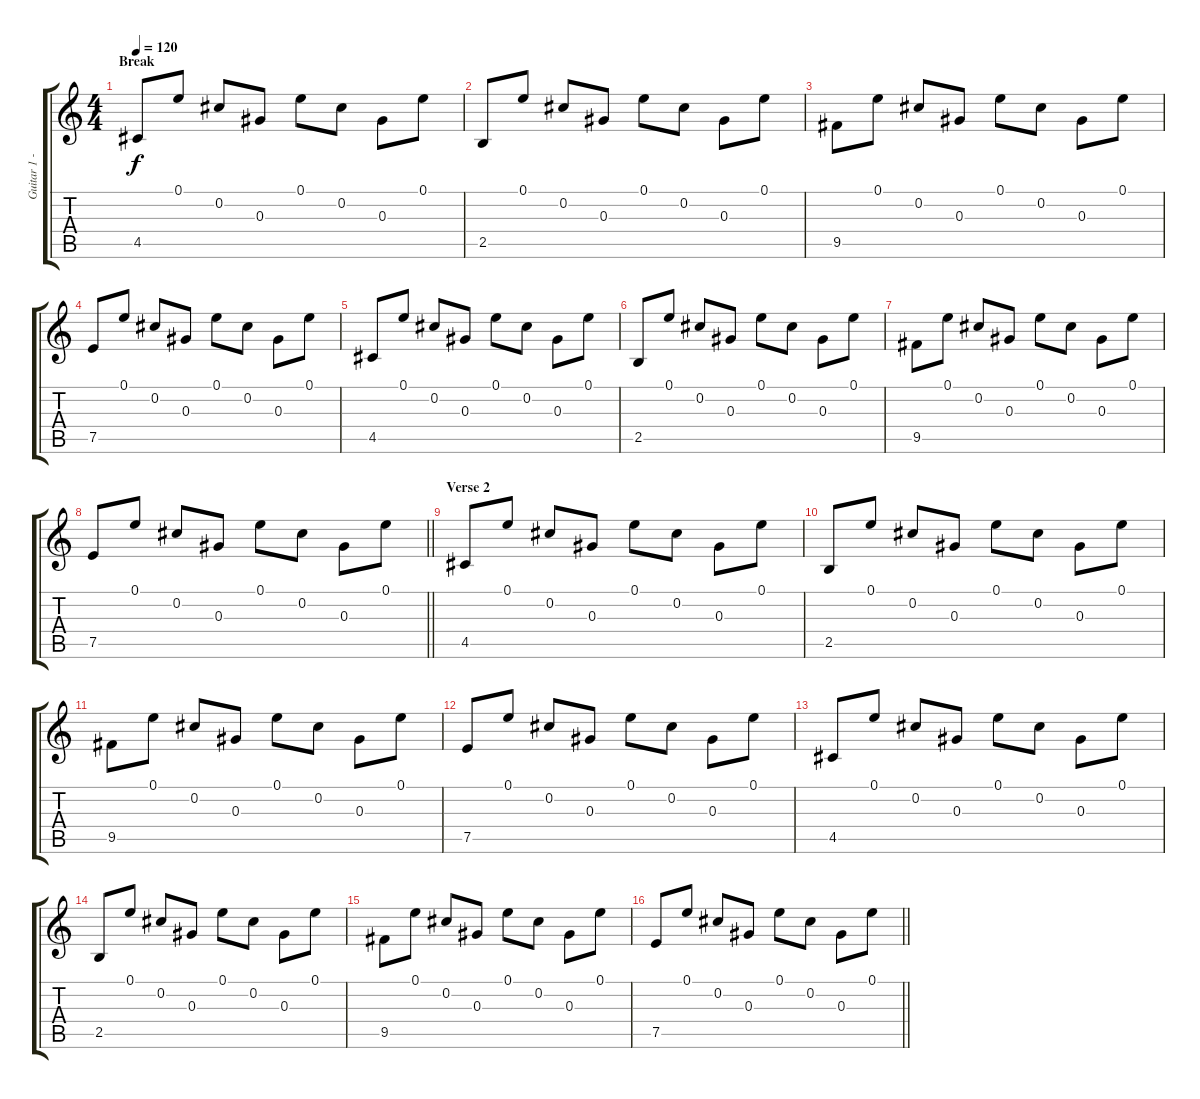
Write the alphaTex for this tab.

\track ("Guitar 1 - Clean" "Guitar 1 -") {instrument acousticguitarsteel}
\staff {score tabs}
\tuning (E4 Db4 Ab3 D3 A2 E2) {hide}
\ts (4 4)
\section ("" "Break")
\tempo 120
\clef g2
\ks c
4.5.8{dy f} 0.1.8 0.2.8 0.3.8 0.1.8 0.2.8 0.3.8 0.1.8 |
2.5.8 0.1.8 0.2.8 0.3.8 0.1.8 0.2.8 0.3.8 0.1.8 |
9.5.8 0.1.8 0.2.8 0.3.8 0.1.8 0.2.8 0.3.8 0.1.8 |
7.5.8 0.1.8 0.2.8 0.3.8 0.1.8 0.2.8 0.3.8 0.1.8 |
4.5.8 0.1.8 0.2.8 0.3.8 0.1.8 0.2.8 0.3.8 0.1.8 |
2.5.8 0.1.8 0.2.8 0.3.8 0.1.8 0.2.8 0.3.8 0.1.8 |
9.5.8 0.1.8 0.2.8 0.3.8 0.1.8 0.2.8 0.3.8 0.1.8 |
\barLineRight lightlight
7.5.8 0.1.8 0.2.8 0.3.8 0.1.8 0.2.8 0.3.8 0.1.8 |
\section ("" "Verse 2")
4.5.8 0.1.8 0.2.8 0.3.8 0.1.8 0.2.8 0.3.8 0.1.8 |
2.5.8 0.1.8 0.2.8 0.3.8 0.1.8 0.2.8 0.3.8 0.1.8 |
9.5.8 0.1.8 0.2.8 0.3.8 0.1.8 0.2.8 0.3.8 0.1.8 |
7.5.8 0.1.8 0.2.8 0.3.8 0.1.8 0.2.8 0.3.8 0.1.8 |
4.5.8 0.1.8 0.2.8 0.3.8 0.1.8 0.2.8 0.3.8 0.1.8 |
2.5.8 0.1.8 0.2.8 0.3.8 0.1.8 0.2.8 0.3.8 0.1.8 |
9.5.8 0.1.8 0.2.8 0.3.8 0.1.8 0.2.8 0.3.8 0.1.8 |
\barLineRight lightlight
7.5.8 0.1.8 0.2.8 0.3.8 0.1.8 0.2.8 0.3.8 0.1.8
